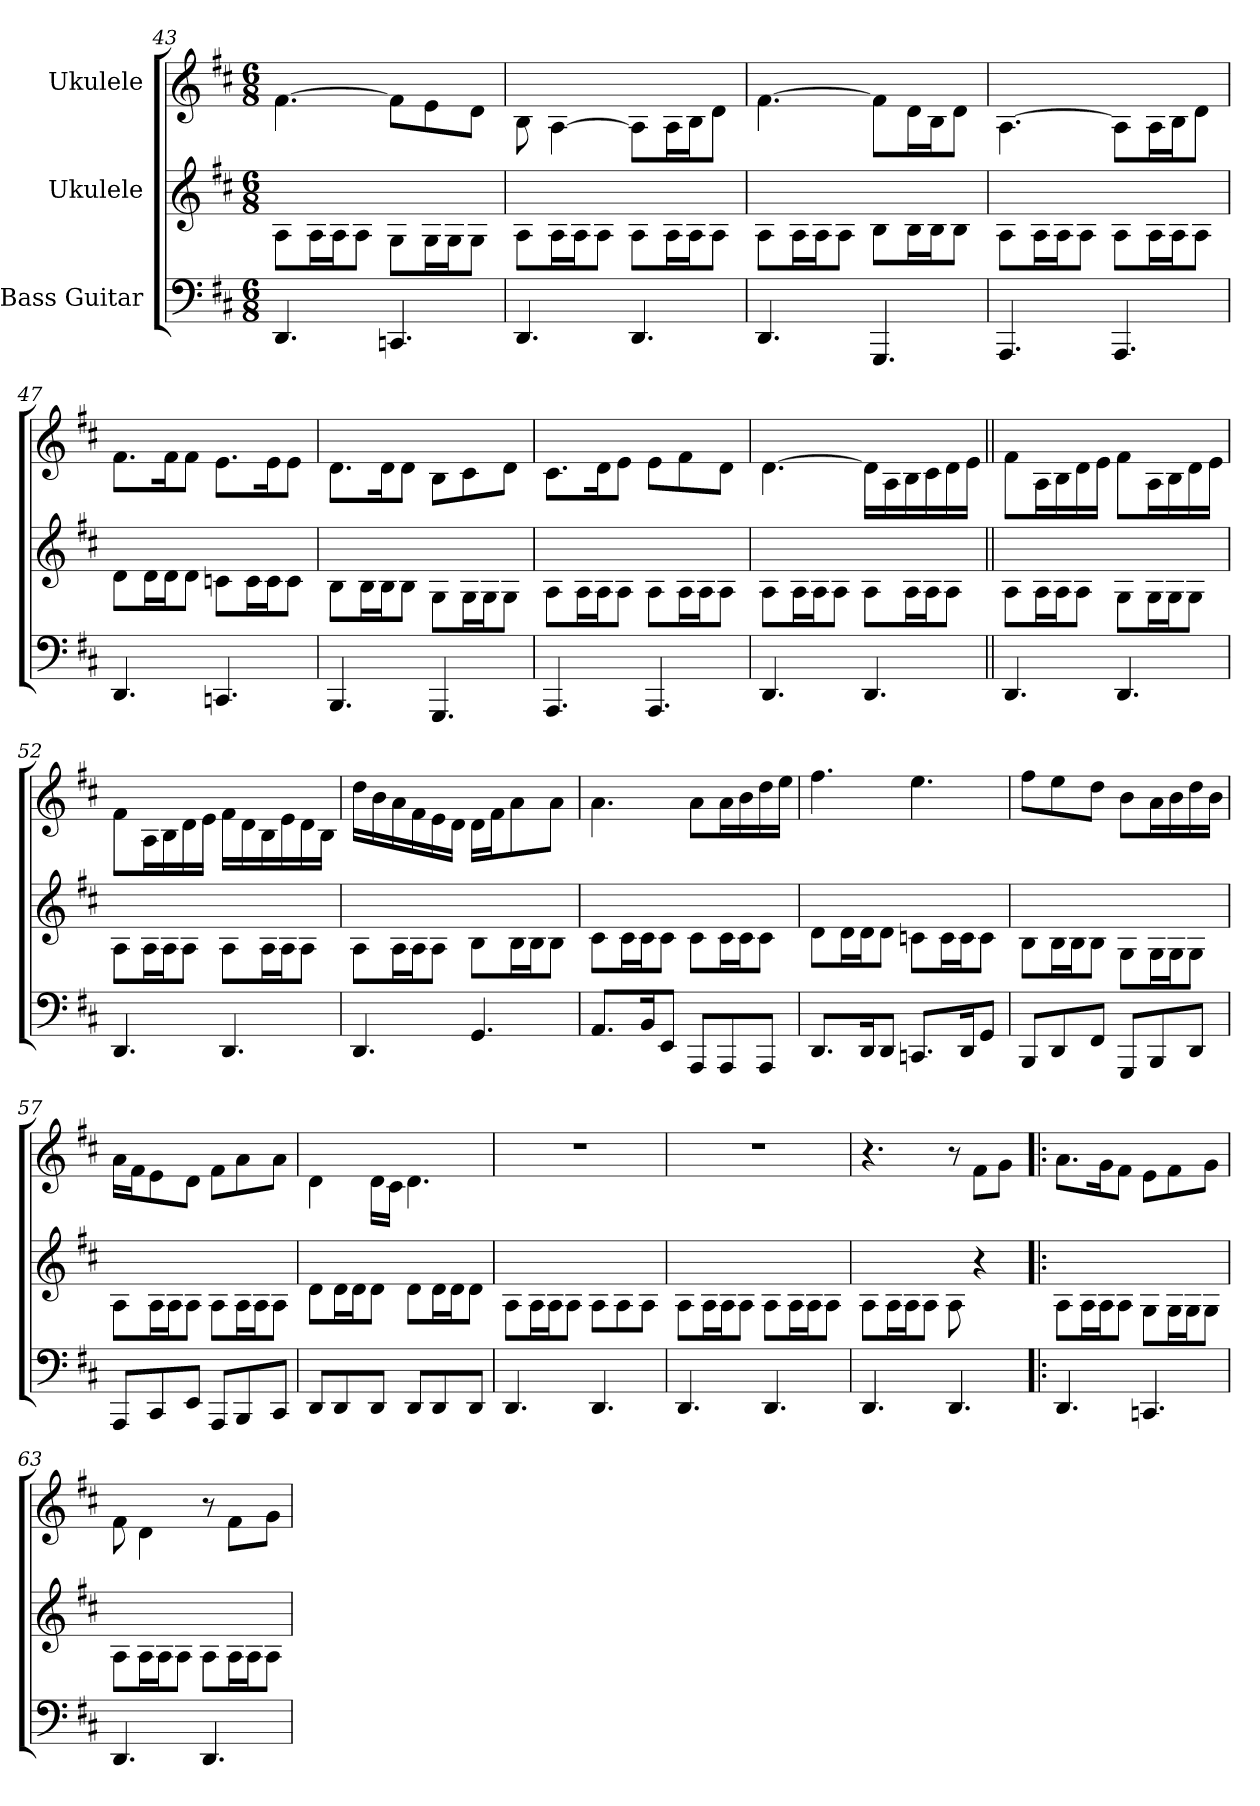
**kern	**kern	**kern
*part3	*part2	*part1
*staff3	*staff2	*staff1
*I"Bass Guitar	*I"Ukulele	*I"Ukulele
*	*	*
*k[f#c#]	*k[f#c#]	*k[f#c#]
*D:	*D:	*D:
*M6/8	*M6/8	*M6/8
=43	=43	=43
4.DDi/	8Aj\L	[4.f#Z\
.	16Aj\L	.
.	16Aj\J	.
.	8Aj\J	.
4.CCi/	8Gj\L	8f#Z\L]
.	16Gj\L	8eZ\
.	16Gj\J	.
.	8Gj\J	8dZ\J
!!LO:LB:g=z
=44	=44	=44
4.DDi/	8Aj\L	8BZ\
.	16Aj\L	[4AZ\
.	16Aj\J	.
.	8Aj\J	.
4.DDi/	8Aj\L	8AZ\L]
.	16Aj\L	16AZ\L
.	16Aj\J	16BZ\J
.	8Aj\J	8dZ\J
=45	=45	=45
4.DDi/	8Aj\L	[4.f#Z\
.	16Aj\L	.
.	16Aj\J	.
.	8Aj\J	.
4.GGGi/	8Bj\L	8f#Z\L]
.	16Bj\L	16dZ\L
.	16Bj\J	16BZ\J
.	8Bj\J	8dZ\J
=46	=46	=46
4.AAAi/	8Aj\L	[4.AZ\
.	16Aj\L	.
.	16Aj\J	.
.	8Aj\J	.
4.AAAi/	8Aj\L	8AZ\L]
.	16Aj\L	16AZ\L
.	16Aj\J	16BZ\J
.	8Aj\J	8dZ\J
=47	=47	=47
4.DDi/	8dj\L	8.f#Z\L
.	16dj\L	.
.	16dj\J	16f#Z\k
.	8dj\J	8f#Z\J
4.CCi/	8cj\L	8.eZ\L
.	16cj\L	.
.	16cj\J	16eZ\k
.	8cj\J	8eZ\J
=48	=48	=48
4.BBBi/	8Bj\L	8.dZ\L
.	16Bj\L	.
.	16Bj\J	16dZ\k
.	8Bj\J	8dZ\J
4.GGGi/	8Gj\L	8BZ\L
.	16Gj\L	8c#Z\
.	16Gj\J	.
.	8Gj\J	8dZ\J
!!LO:PB:g=z
=49	=49	=49
4.AAAi/	8Aj\L	8.c#Z\L
.	16Aj\L	.
.	16Aj\J	16dZ\k
.	8Aj\J	8eZ\J
4.AAAi/	8Aj\L	8eZ\L
.	16Aj\L	8f#Z\
.	16Aj\J	.
.	8Aj\J	8dZ\J
=50	=50	=50
4.DDi/	8Aj\L	[4.dZ\
.	16Aj\L	.
.	16Aj\J	.
.	8Aj\J	.
4.DDi/	8Aj\L	16dZ\LL]
.	.	16AZ\
.	16Aj\L	16BZ\
.	16Aj\J	16c#Z\
.	8Aj\J	16dZ\
.	.	16eZ\JJ
=51||	=51||	=51||
4.DDi/	8Aj\L	8f#Z\L
.	16Aj\L	16AZ\L
.	16Aj\J	16BZ\
.	8Aj\J	16dZ\
.	.	16eZ\JJ
4.DDi/	8Gj\L	8f#Z\L
.	16Gj\L	16AZ\L
.	16Gj\J	16BZ\
.	8Gj\J	16dZ\
.	.	16eZ\JJ
=52	=52	=52
4.DDi/	8Aj\L	8f#Z\L
.	16Aj\L	16AZ\L
.	16Aj\J	16BZ\
.	8Aj\J	16dZ\
.	.	16eZ\JJ
4.DDi/	8Aj\L	16f#Z\LL
.	.	16dZ\
.	16Aj\L	16BZ\
.	16Aj\J	16eZ\
.	8Aj\J	16dZ\
.	.	16BZ\JJ
!!LO:LB:g=z
=53	=53	=53
4.DDi/	8Aj\L	16ddZ\LL
.	.	16bZ\
.	16Aj\L	16aZ\
.	16Aj\J	16f#Z\
.	8Aj\J	16eZ\
.	.	16dZ\JJ
4.GGi/	8Bj\L	16dZ\LL
.	.	16f#Z\J
.	16Bj\L	8aZ\
.	16Bj\J	.
.	8Bj\J	8aZ\J
=54	=54	=54
8.AAi/L	8c#j\L	4.aZ\
.	16c#j\L	.
16BBi/k	16c#j\J	.
8EEi/J	8c#j\J	.
8AAAi/L	8c#j\L	8aZ\L
8AAAi/	16c#j\L	16aZ\L
.	16c#j\J	16bZ\
8AAAi/J	8c#j\J	16ddZ\
.	.	16eeZ\JJ
=55	=55	=55
8.DDi/L	8dj\L	4.ff#Z\
.	16dj\L	.
16DDi/k	16dj\J	.
8DDi/J	8dj\J	.
8.CCi/L	8cj\L	4.eeZ\
.	16cj\L	.
16DDi/k	16cj\J	.
8GGi/J	8cj\J	.
=56	=56	=56
8BBBi/L	8Bj\L	8ff#Z\L
8DDi/	16Bj\L	8eeZ\
.	16Bj\J	.
8FF#i/J	8Bj\J	8ddZ\J
8GGGi/L	8Gj\L	8bZ\L
8BBBi/	16Gj\L	16aZ\L
.	16Gj\J	16bZ\
8DDi/J	8Gj\J	16ddZ\
.	.	16bZ\JJ
!!LO:LB:g=z
=57	=57	=57
8AAAi/L	8Aj\L	16aZ\LL
.	.	16f#Z\J
8CC#i/	16Aj\L	8eZ\
.	16Aj\J	.
8EEi/J	8Aj\J	8dZ\J
8AAAi/L	8Aj\L	8f#Z\L
8BBBi/	16Aj\L	8aZ\
.	16Aj\J	.
8CC#i/J	8Aj\J	8aZ\J
=58	=58	=58
8DDi/L	8dj\L	4dZ\
8DDi/	16dj\L	.
.	16dj\J	.
8DDi/J	8dj\J	16dZ\LL
.	.	16c#Z\JJ
8DDi/L	8dj\L	4.dZ\
8DDi/	16dj\L	.
.	16dj\J	.
8DDi/J	8dj\J	.
=59	=59	=59
!	!	!LO:N:vis=1
4.DDi/	8Aj\L	2.r
.	16Aj\L	.
.	16Aj\J	.
.	8Aj\J	.
4.DDi/	8Aj\L	.
.	8Aj\	.
.	8Aj\J	.
=60	=60	=60
!	!	!LO:N:vis=1
4.DDi/	8Aj\L	2.r
.	16Aj\L	.
.	16Aj\J	.
.	8Aj\J	.
4.DDi/	8Aj\L	.
.	16Aj\L	.
.	16Aj\J	.
.	8Aj\J	.
=61	=61	=61
4.DDi/	8Aj\L	4.r
.	16Aj\L	.
.	16Aj\J	.
.	8Aj\J	.
4.DDi/	8Aj\	8r
.	4r	8f#Z\L
.	.	8gZ\J
!!LO:LB:g=z
=62!|:	=62!|:	=62!|:
4.DDi/	8Aj\L	8.aZ\L
.	16Aj\L	.
.	16Aj\J	16gZ\k
.	8Aj\J	8f#Z\J
4.CCi/	8Gj\L	8eZ\L
.	16Gj\L	8f#Z\
.	16Gj\J	.
.	8Gj\J	8gZ\J
=63	=63	=63
4.DDi/	8Aj\L	8f#Z\
.	16Aj\L	4dZ\
.	16Aj\J	.
.	8Aj\J	.
4.DDi/	8Aj\L	8r
.	16Aj\L	8f#Z\L
.	16Aj\J	.
.	8Aj\J	8gZ\J
=	=	=
*-	*-	*-
